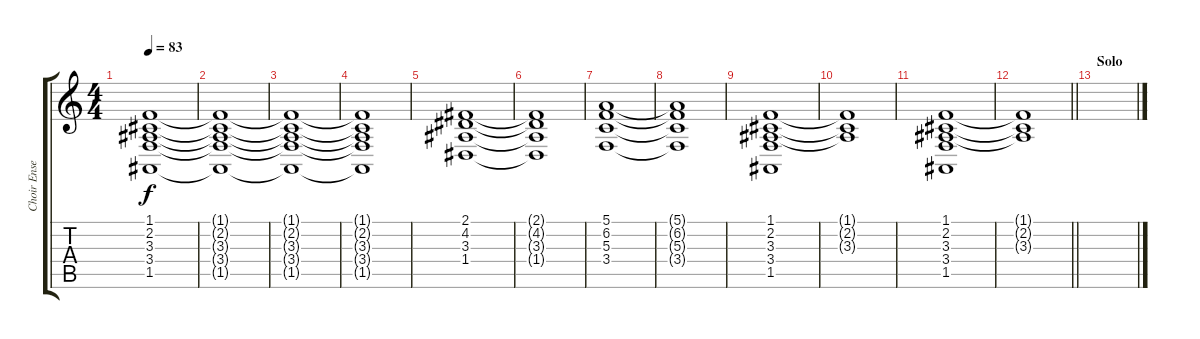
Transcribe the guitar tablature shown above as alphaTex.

\track ("Choir Ensemble" "Choir Ense") {instrument pad4choir}
\staff {score tabs}
\tuning (E4 B3 G3 D3 A2 E2) {hide}
\ts (4 4)
\tempo 83
\clef g2
\ks c
(1.1 2.2 3.3 3.4 1.5).1{dy f volume 0} |
(1.1{t} 2.2{t} 3.3{t} 3.4{t} 1.5{t}).1 |
(1.1{t} 2.2{t} 3.3{t} 3.4{t} 1.5{t}).1 |
(1.1{t} 2.2{t} 3.3{t} 3.4{t} 1.5{t}).1 |
(2.1 4.2 3.3 1.4).1{volume 8} |
(2.1{t} 4.2{t} 3.3{t} 1.4{t}).1 |
(5.1 6.2 5.3 3.4).1 |
(5.1{t} 6.2{t} 5.3{t} 3.4{t}).1 |
(1.1 2.2 3.3 3.4 1.5).1 |
(1.1{t} 2.2{t} 3.3{t}).1 |
(1.1 2.2 3.3 3.4 1.5).1 |
\barLineRight lightlight
(1.1{t} 2.2{t} 3.3{t}).1 |
\section ("" "Solo")
